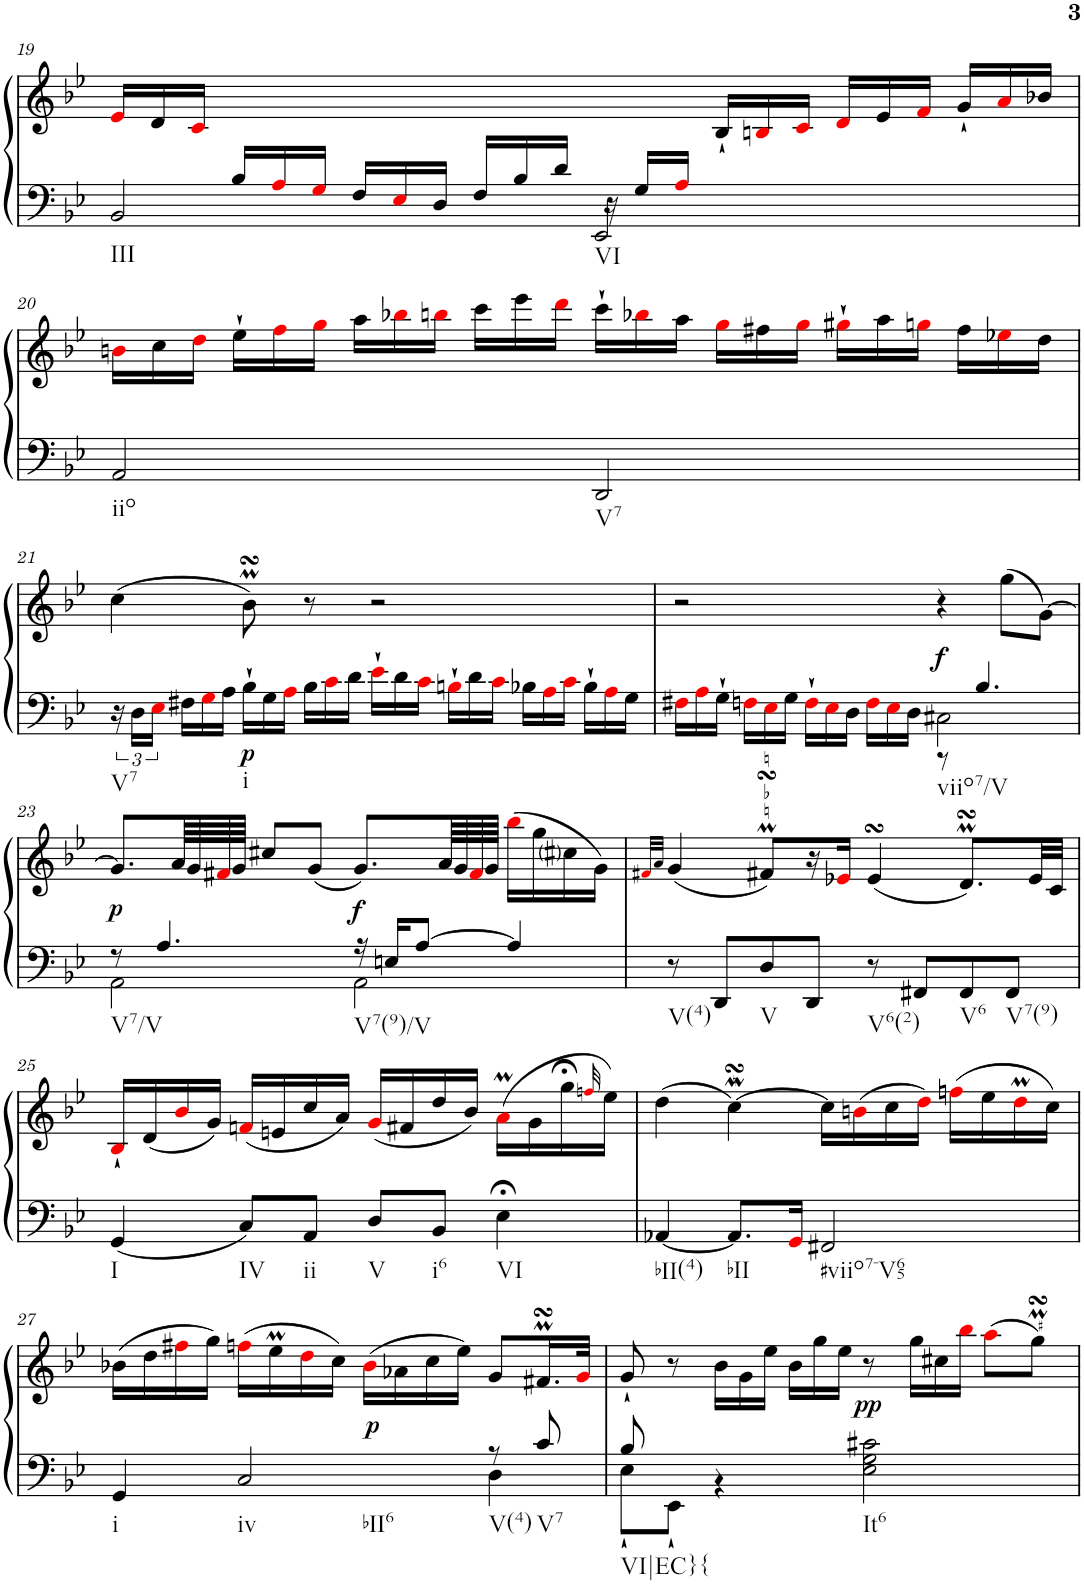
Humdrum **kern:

**kern	**kern	**dynam
*part1	*part1	*part1
*staff2	*staff1	*staff1/2
*I"Harpsichord	*	*
*I'Hch.	*	*
!!LO:PB:g=z
*clefF4	*clefG2	*
*k[b-e-]	*k[b-e-]	*
*g:	*g:	*
*M4/4	*M4/4	*
*met(c)	*met(c)	*
=19	=19	=19
*^	*	*
*	*	*Xtuplet	*
!LO:TX:b:t=III	!	!	!
8ryy	2BB-/	24e-i/LL	.
.	.	24d/	.
.	.	24ci/JJ	.
*Xtuplet	*	*	*
24B-/LL	.	4.ryy	.
24Ai/	.	.	.
24Gi/JJ	.	.	.
24F/LL	.	.	.
24E-i/	.	.	.
24D/JJ	.	.	.
24F/LL	.	.	.
24B-/	.	.	.
24d/JJ	.	.	.
!LO:TX:b:t=VI	!	!	!
24ryy	2EE-/	24r	.
24G/LL	.	12ryy	.
24Ai/JJ	.	.	.
4.ryy	.	24B-`/LL	.
.	.	24Bni/	.
.	.	24ci/JJ	.
.	.	24di/LL	.
.	.	24e-/	.
.	.	24fi/JJ	.
.	.	24g`/LL	.
.	.	24ai/	.
.	.	24b-X/JJ	.
*v	*v	*	*
!!LO:LB:g=z
=20	=20	=20
!LO:TX:b:t=iio	!	!
2AA/	24bni\LL	.
.	24cc\	.
.	24ddi\JJ	.
.	24ee-`\LL	.
.	24ffi\	.
.	24ggi\JJ	.
.	24aa\LL	.
.	24bb-Xi\	.
.	24bbni\JJ	.
.	24ccc\LL	.
.	24eee-\	.
.	24dddi\JJ	.
!LO:TX:b:t=V7	!	!
2DD/	24ccc`\LL	.
.	24bb-Xi\	.
.	24aa\JJ	.
.	24ggi\LL	.
.	24ff#X\	.
.	24ggi\JJ	.
.	24gg#X`i\LL	.
.	24aa\	.
.	24ggni\JJ	.
.	24ff#\LL	.
.	24ee-Xi\	.
.	24dd\JJ	.
!!LO:LB:g=z
=21	=21	=21
*tuplet	*	*
!LO:TX:b:t=V7	!	!
24r	(>4cc\	.
24D\LL	.	.
24E-i\JJ	.	.
*Xtuplet	*	*
24F#X\LL	.	.
24Gi\	.	.
24A\JJ	.	.
!LO:TX:b:t=i	!	!
!	!	!LO:DY:b=2
24B-`\LL	8b-MsSSs\)	p
24G\	.	.
24Ai\JJ	.	.
24B-\LL	8r	.
24ci\	.	.
24d\JJ	.	.
24e-`i\LL	2r	.
24d\	.	.
24ci\JJ	.	.
24Bn`i\LL	.	.
24d\	.	.
24ci\JJ	.	.
24B-X\LL	.	.
24Ai\	.	.
24ci\JJ	.	.
24B-`\LL	.	.
24Ai\	.	.
24G\JJ	.	.
=22	=22	=22
*^	*	*
24F#Xi\LL	2ryy	2r	.
24Ai\	.	.	.
24G`\JJ	.	.	.
24Fni\LL	.	.	.
24E-i\	.	.	.
24G\JJ	.	.	.
24F`i\LL	.	.	.
24E-i\	.	.	.
24D\JJ	.	.	.
24Fi\LL	.	.	.
24E-i\	.	.	.
24D\JJ	.	.	.
!LO:TX:b:t=viio7/V	!	!	!
!	!	!	!LO:DY:b
2C#X\	8r	4r	f
.	4.B-/	.	.
.	.	(>8gg\L	.
.	.	[8g\J)	.
!!LO:LB:g=z
=23	=23	=23	=23
!LO:TX:b:t=V7/V	!	!	!
!	!	!	!LO:DY:b
8r	2AA\	8.g/L]	p
4.A/	.	.	.
.	.	64a/LLL	.
.	.	64g/	.
.	.	64f#Xi/	.
.	.	64g/JJJJ	.
.	.	8cc#X/L	.
.	.	(<8g/J	.
!LO:TX:b:t=V7(9)/V	!	!	!
!	!	!	!LO:DY:b
16r	2AA\	8.g/L)	f
16En/KL	.	.	.
[8A/J	.	.	.
.	.	64a/LLL	.
.	.	64g/	.
.	.	64f#i/	.
.	.	64g/JJJJ	.
4A/]	.	(>16bb-i\LL	.
.	.	16gg\	.
.	.	16cc#j\	.
.	.	16g\JJ)	.
*v	*v	*	*
=24	=24	=24
.	32qf#Xi/LLL	.
.	32qa/JJJ	.
!LO:TX:b:t=V(4)	!	!
8r	(<4g/	.
8DD/L	.	.
!LO:TX:b:t=V	!	!
!	!LO:TURN:lacc=-	!
8D/	8f#XmsSsS/L)	.
8DD/J	16r	.
.	16e-Xi/JJ	.
!LO:TX:b:t=V6(2)	!	!
8r	(<4e-sSSs/	.
8FF#X/L	.	.
!LO:TX:b:t=V6	!	!
8FF#/	8.dmsSsS/L)	.
!LO:TX:b:t=V7(9)	!	!
8FF#/J	.	.
.	32e-/LL	.
.	32c/JJJ	.
!!LO:LB:g=z
=25	=25	=25
!LO:TX:b:t=I	!	!
4GG/	16B-`i/LL	.
.	(<16d/	.
.	16b-i/	.
.	16g/JJ)	.
!LO:TX:b:t=IV	!	!
8C/L	(<16fni/LL	.
.	16en/	.
!LO:TX:b:t=ii	!	!
8AA/J	16cc/	.
.	16a/JJ)	.
!LO:TX:b:t=V	!	!
8D/L	(<16gi/LL	.
.	16f#X/	.
!LO:TX:b:t=i6	!	!
8BB-/J	16dd/	.
.	16b-/JJ)	.
!LO:TX:b:t=VI	!	!
4E-;<\	(>16ami\LL	.
.	16g\	.
.	16gg;<\	.
.	32qffni/	.
.	16ee-\JJ)	.
=26	=26	=26
!LO:TX:b:t=bII(4)	!	!
[4AA-X/	(>4dd\	.
!LO:TX:b:t=bII	!	!
8.AA-/L]	[4ccsSSSM\)	.
16GGi/Jk	.	.
!LO:TX:b:t=#viio7-V65	!	!
2FF#X/	16cc\LL]	.
.	(>16bni\	.
.	16cc\	.
.	16ddi\JJ)	.
.	(>16ffni\LL	.
.	16ee-\	.
.	16ddmi\	.
.	16cc\JJ)	.
!!LO:LB:g=z
=27	=27	=27
*^	*	*
!LO:TX:b:t=i	!	!	!
4GG/	2.ryy	(>16b-X\LL	.
.	.	16dd\	.
.	.	16ff#Xi\	.
.	.	16gg\JJ)	.
!LO:TX:b:t=iv	!	!	!
!LO:TX:b:t=bII6	!	!	!
2C/	.	(>16ffni\LL	.
.	.	16ee-M\	.
.	.	16ddi\	.
.	.	16cc\JJ)	.
!	!	!	!LO:DY:b
.	.	(>16b-i\LL	p
.	.	16a-X\	.
.	.	16cc\	.
.	.	16ee-\JJ)	.
!LO:TX:b:t=V(4)	!	!	!
8r	4D\	8g/L	.
!LO:TX:b:t=V7	!	!	!
8c/	.	16.f#XmsSsS/L	.
.	.	32gi/JJk	.
=28	=28	=28	=28
!LO:TX:b:t=VI|EC}{	!	!	!
8B-/	8E-`\L	8g`/	.
8ryy	8EE-`\J	8r	.
4ryy	4r	24b-\LL	.
.	.	24g\	.
.	.	24ee-\JJ	.
.	.	24b-\LL	.
.	.	24gg\	.
.	.	24ee-\JJ	.
!LO:TX:b:t=It6	!	!	!
!	!	!	!LO:DY:b
2E-\ 2G\ 2c#X\	2ryy	8r	pp
.	.	24gg\LL	.
.	.	24cc#X\	.
.	.	24bb-i\JJ	.
.	.	(>8aai\L	.
.	.	8ggMsSSS\J)	.
*v	*v	*	*
=	=	=
*-	*-	*-
